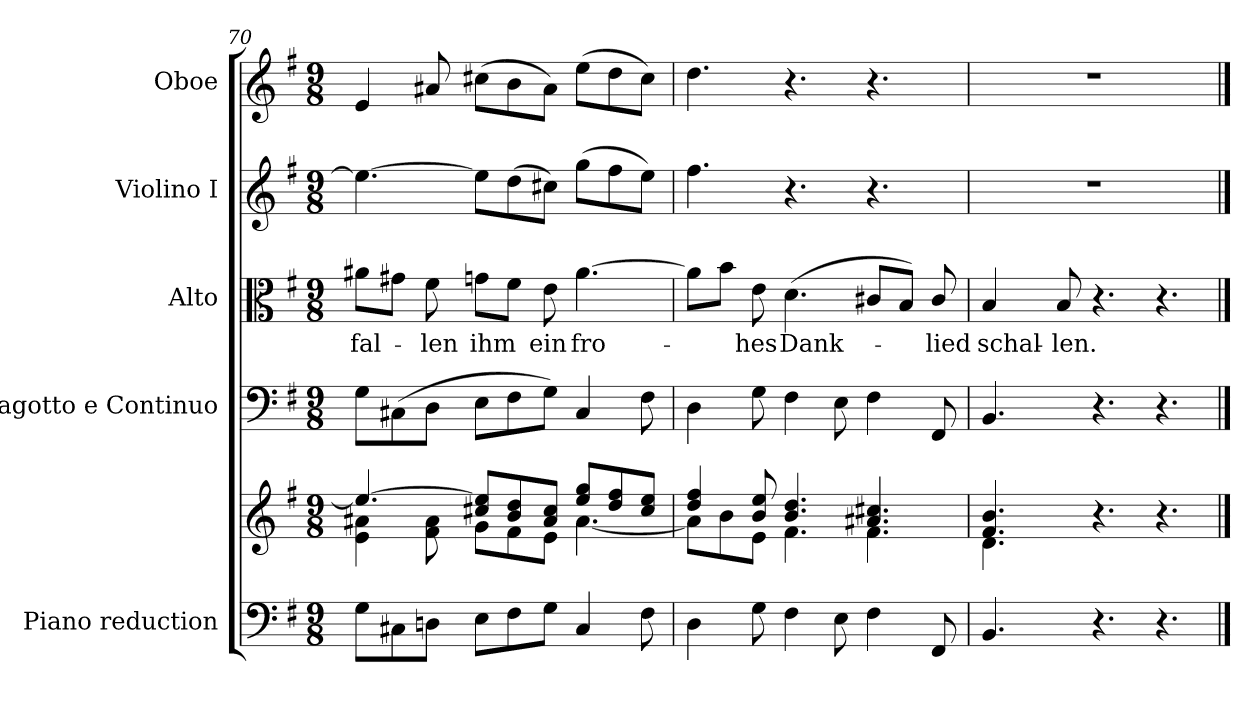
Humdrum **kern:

**kern	**kern	**kern	**kern	**text	**kern	**kern
*part5	*part5	*part4	*part3	*part3	*part2	*part1
*staff6	*staff5	*staff4	*staff3	*staff3	*staff2	*staff1
*I"Piano reduction	*	*I"Fagotto e Continuo	*I"Alto	*	*I"Violino I	*I"Oboe
*I'Pno	*	*	*	*	*	*I'Ob
*clefF4	*clefG2	*clefF4	*clefC3	*	*clefG2	*clefG2
*k[f#]	*k[f#]	*k[f#]	*k[f#]	*	*k[f#]	*k[f#]
*M9/8	*M9/8	*M9/8	*M9/8	*	*M9/8	*M9/8
=70	=70	=70	=70	=70	=70	=70
*	*^	*	*	*	*	*
!	!	!	!	!	!LO:LY:b	!	!
8G\L	4.ee/_	4e\ 4a#X\	8G\L	8a#X\L	fal-	4.ee\_	4e/
8C#X\	.	.	(8C#X\	8g#X\J	.	.	.
!	!	!	!	!	!LO:LY:b	!	!
8Dn\J	.	8f#\ 8a#\	8D\J	8f#\	-len	.	8a#X/
!	!	!	!	!	!LO:LY:b	!	!
8E\L	8cc#X/ 8ee/]L	8g\L	8E\L	8gn\L	ihm	8ee\L]	(8cc#X\L
8F#\	8b/ 8dd/	8f#\	8F#\	8f#\J	.	(8dd\	8b\
!	!	!	!	!	!LO:LY:b	!	!
8G\J	8a#/ 8cc#/J	8e\J	8G\J)	8e\	ein	8cc#X\J)	8a#\J)
!	!	!	!	!	!LO:LY:b	!	!
4C#/	8ee/ 8gg/L	[4.a#\	4C#/	[4.a#\	fro-	(8gg\L	(8ee\L
.	8dd/ 8ff#/	.	.	.	.	8ff#\	8dd\
8F#\	8cc#/ 8ee/J	.	8F#\	.	.	8ee\J)	8cc#\J)
=71	=71	=71	=71	=71	=71	=71	=71
4D\	4dd/ 4ff#/	8a#\L]	4D\	8a#\L]	.	4.ff#\	4.dd\
.	.	8b\	.	8b\J	.	.	.
!	!	!	!	!	!LO:LY:b	!	!
8G\	8b/ 8ee/	8e\J	8G\	8e\	-hes	.	.
!	!	!	!	!	!LO:LY:b	!	!
4F#\	4.b/ 4.dd/	4.f#\	4F#\	(4.d\	Dank-	4.r	4.r
8E\	.	.	8E\	.	.	.	.
4F#\	4.a#X/ 4.cc#X/	4.f#\	4F#\	8c#X/L	.	4.r	4.r
.	.	.	.	8B/J)	.	.	.
!	!	!	!	!	!LO:LY:b	!	!
8FF#/	.	.	8FF#/	8c#/	lied	.	.
=72	=72	=72	=72	=72	=72	=72	=72
!	!	!	!	!	!LO:LY:b	!	!
4.BB/	4.f#/ 4.b/	4.d\	4.BB/	4B/	schal-	8%9r	8%9r
!	!	!	!	!	!LO:LY:b	!	!
.	.	.	.	8B/	len.	.	.
4.r	4.r	4.ryy	4.r	4.r	.	.	.
4.r	4.r	4.ryy	4.r	4.r	.	.	.
*	*v	*v	*	*	*	*	*
==	==	==	==	==	==	==
*-	*-	*-	*-	*-	*-	*-
